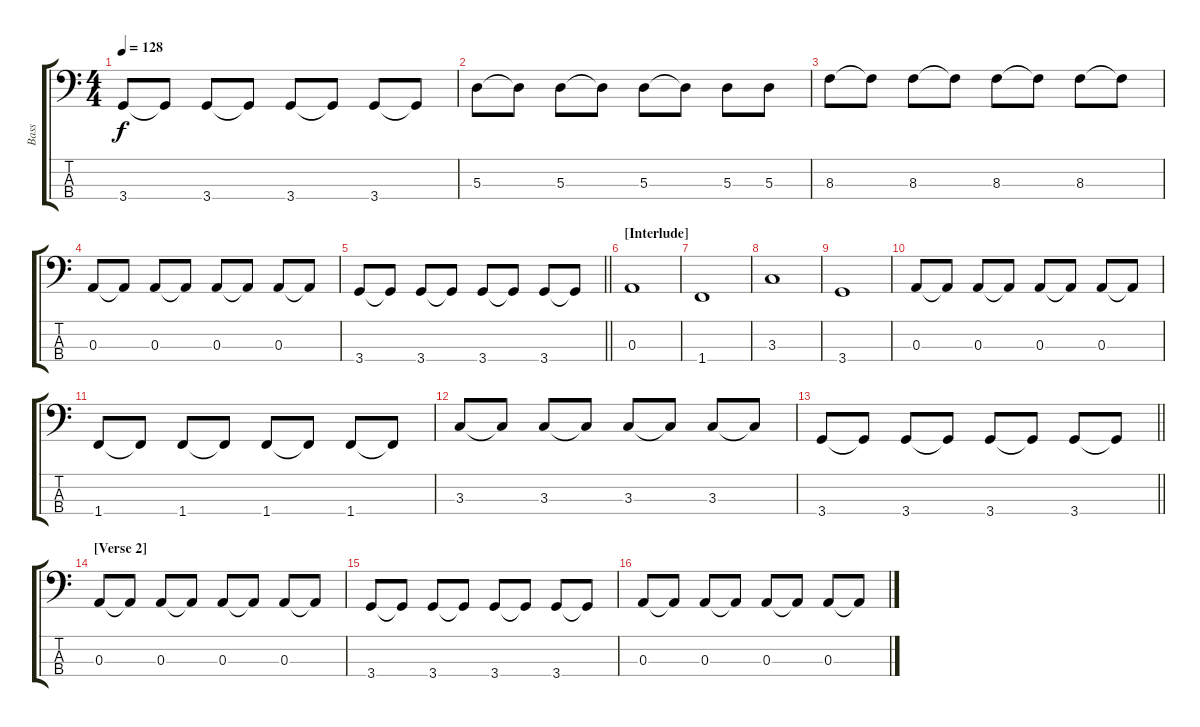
\track ("Bass" "Bass") {instrument electricbassfinger}
\staff {score tabs}
\tuning (G2 D2 A1 E1) {hide}
\ts (4 4)
\tempo 128
\clef f4
\ks c
3.4.8{dy f} 3.4{t}.8 3.4.8 3.4{t}.8 3.4.8 3.4{t}.8 3.4.8 3.4{t}.8 |
5.3.8 5.3{t}.8 5.3.8 5.3{t}.8 5.3.8 5.3{t}.8 5.3.8 5.3.8 |
8.3.8 8.3{t}.8 8.3.8 8.3{t}.8 8.3.8 8.3{t}.8 8.3.8 8.3{t}.8 |
0.3.8 0.3{t}.8 0.3.8 0.3{t}.8 0.3.8 0.3{t}.8 0.3.8 0.3{t}.8 |
\barLineRight lightlight
3.4.8 3.4{t}.8 3.4.8 3.4{t}.8 3.4.8 3.4{t}.8 3.4.8 3.4{t}.8 |
\section ("" "[Interlude]")
0.3.1 |
1.4.1 |
3.3.1 |
3.4.1 |
0.3.8 0.3{t}.8 0.3.8 0.3{t}.8 0.3.8 0.3{t}.8 0.3.8 0.3{t}.8 |
1.4.8 1.4{t}.8 1.4.8 1.4{t}.8 1.4.8 1.4{t}.8 1.4.8 1.4{t}.8 |
3.3.8 3.3{t}.8 3.3.8 3.3{t}.8 3.3.8 3.3{t}.8 3.3.8 3.3{t}.8 |
\barLineRight lightlight
3.4.8 3.4{t}.8 3.4.8 3.4{t}.8 3.4.8 3.4{t}.8 3.4.8 3.4{t}.8 |
\section ("" "[Verse 2]")
0.3.8 0.3{t}.8 0.3.8 0.3{t}.8 0.3.8 0.3{t}.8 0.3.8 0.3{t}.8 |
3.4.8 3.4{t}.8 3.4.8 3.4{t}.8 3.4.8 3.4{t}.8 3.4.8 3.4{t}.8 |
0.3.8 0.3{t}.8 0.3.8 0.3{t}.8 0.3.8 0.3{t}.8 0.3.8 0.3{t}.8
